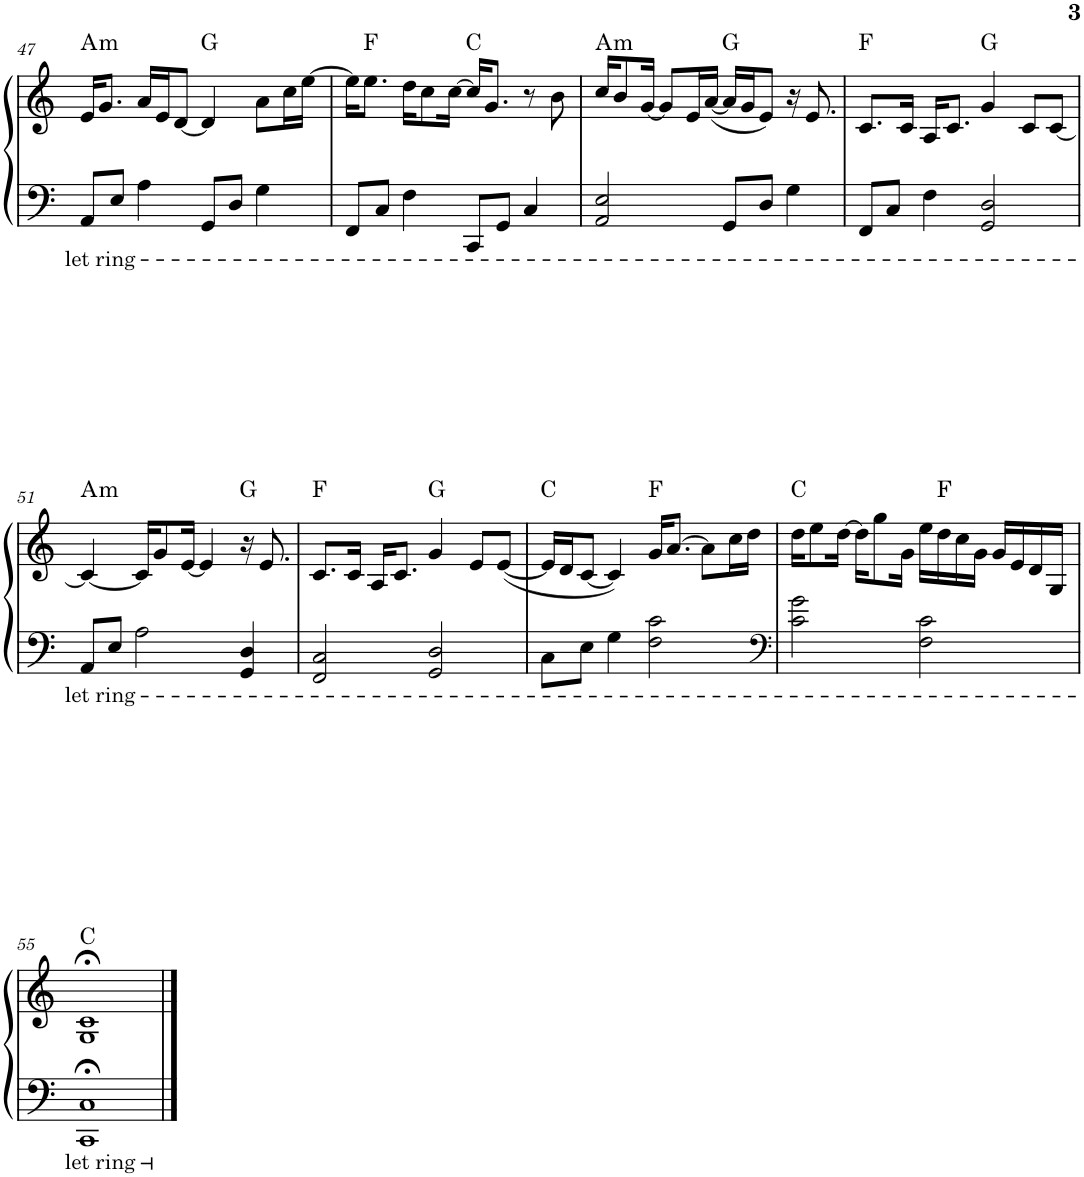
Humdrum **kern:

**kern	**kern	**harte
*part1	*part1	*part1
*staff2	*staff1	*
*I"Piano	*	*
*I'Pno.	*	*
!!LO:PB:g=z
*clefF4	*clefG2	*
*k[]	*k[]	*
*M4/4	*M4/4	*
=47	=47	=47
!	!	!LO:H:kt=m
8AA/L	16e/KL	A:min
.	8.g/J	.
8E/J	.	.
4A\	16a/LL	.
.	16e/J	.
.	[8d/J	.
8GG/L	4d/]	G:maj
8D/J	.	.
4G\	8a\L	.
.	16cc\L	.
.	[16ee\JJ	.
=48	=48	=48
8FF/L	16ee\KL]	.
.	8.ee\J	F:maj
8C/J	.	.
4F\	16dd\KL	.
.	8cc\	.
.	[16cc\Jk	.
8CC/L	16cc/KL]	C:maj
.	8.g/J	.
8GG/J	.	.
4C/	8r	.
.	8b\	.
=49	=49	=49
!	!	!LO:H:kt=m
2AA/ 2E/	16cc/KL	A:min
.	8b/	.
.	[16g/Jk	.
.	8g/L]	.
.	16e/L	.
.	([16a/JJ	.
8GG/L	16a/LL]	G:maj
.	16g/J	.
8D/J	8e/J)	.
4G\	16r	.
.	8.e/	.
=50	=50	=50
8FF/L	8.c/L	F:maj
8C/J	.	.
.	16c/Jk	.
4F\	16A/KL	.
.	8.c/J	.
2GG/ 2D/	4g/	G:maj
.	8c/L	.
.	[8c/J	.
!!LO:LB:g=z
=51	=51	=51
!	!	!LO:H:kt=m
8AA/L	4c/_	A:min
8E/J	.	.
2A\	16c/KL]	.
.	8g/	.
.	[16e/Jk	.
.	4e/]	.
4GG/ 4D/	16r	G:maj
.	8.e/	.
=52	=52	=52
2FF/ 2C/	8.c/L	F:maj
.	16c/Jk	.
.	16A/KL	.
.	8.c/J	.
2GG/ 2D/	4g/	G:maj
.	8e/L	.
.	([8e/J	.
=53	=53	=53
8C\L	16e/LL]	C:maj
.	16d/J	.
8E\J	[8c/J	.
4G\	4c/])	.
2F\ 2c\	16g/KL	F:maj
.	[8.a/J	.
.	8a\L]	.
.	16cc\L	.
.	16dd\JJ	.
=54	=54	=54
*clefF4	*	*
2c\ 2g\	16dd\KL	C:maj
.	8ee\	.
.	[16dd\Jk	.
.	16dd\KL]	.
.	8gg\	.
.	16g\Jk	.
2F\ 2c\	16ee\LL	.
.	16dd\	F:maj
.	16cc\	.
.	16g\JJ	.
.	16g/LL	.
.	16e/	.
.	16d/	.
.	16G/JJ	.
!!LO:LB:g=z
=55	=55	=55
1CC;< 1C;<	1G;< 1c;<	C:maj
==	==	==
*-	*-	*-
